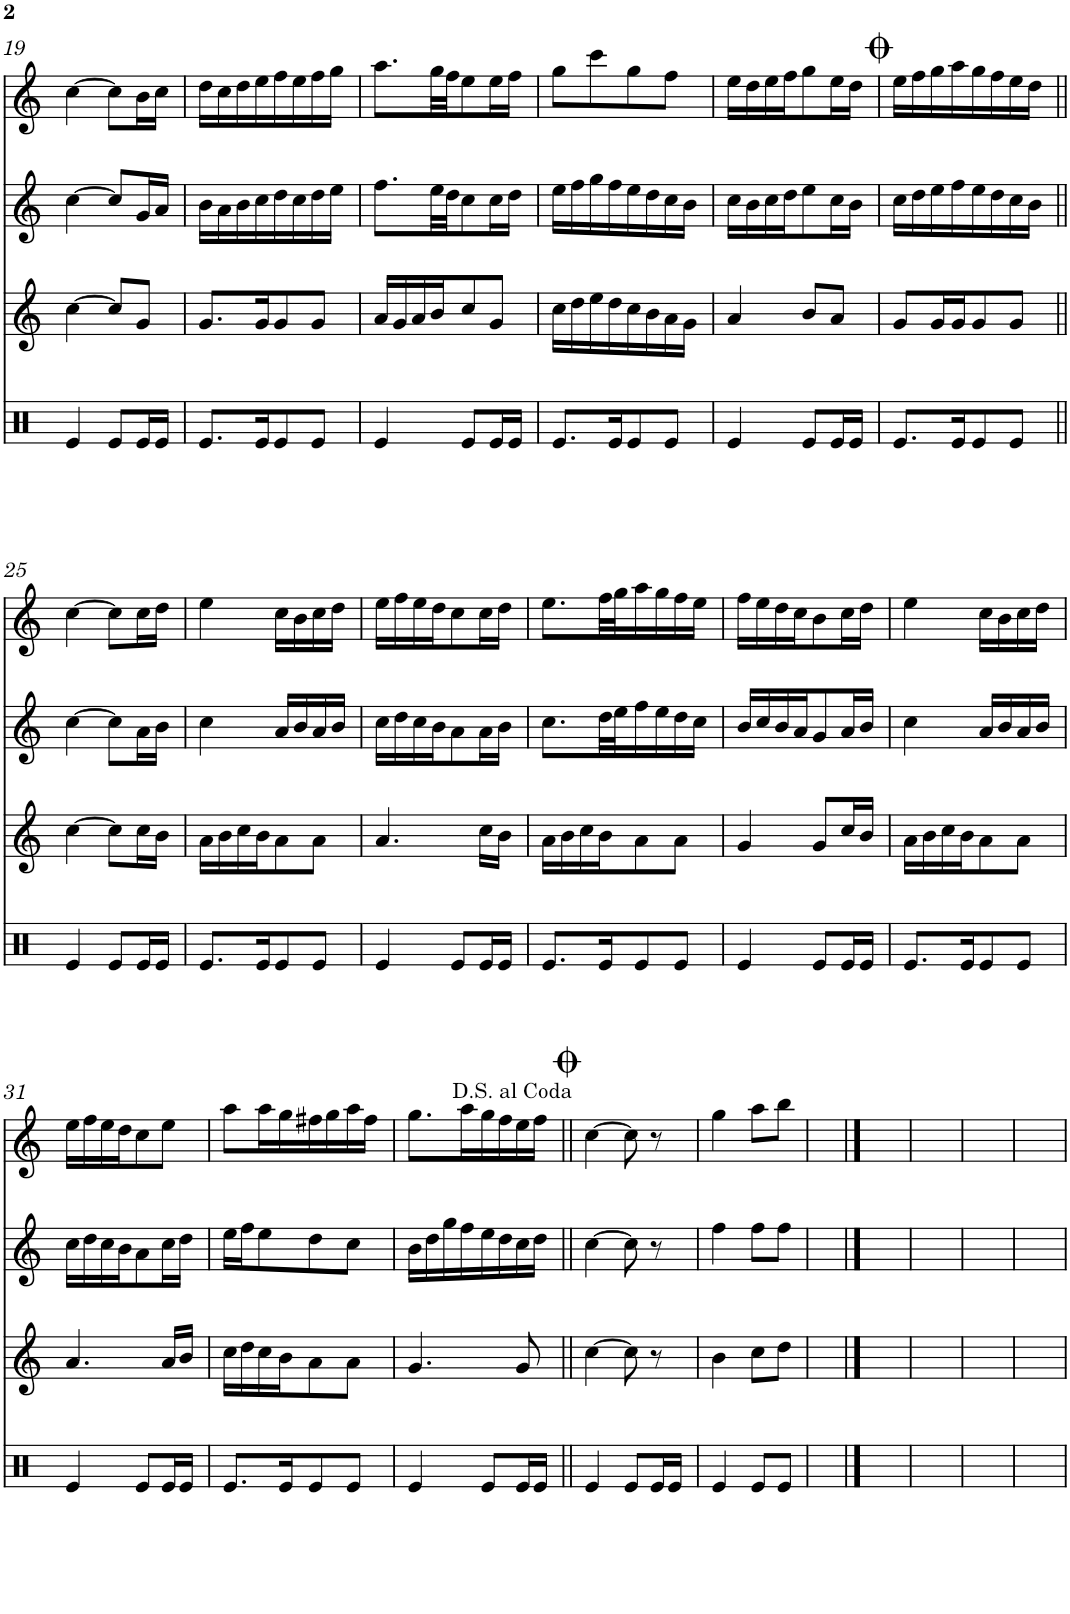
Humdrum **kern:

**kern	**kern	**kern	**kern
*part4	*part3	*part2	*part1
*staff4	*staff3	*staff2	*staff1
*I"Timbal	*I"Gralla 3	*I"Gralla 2	*I"Gralla 1
!!LO:PB:g=z
*clefX	*clefG2	*clefG2	*clefG2
*k[]	*k[]	*k[]	*k[]
*M1/8	*M1/8	*M1/8	*M1/8
=19	=19	=19	=19
[8e/	[8cc\	[8cc\	[8cc\
8ryy	8ryy	8ryy	8ryy
8e/L	8cc/L]	8cc/L]	8cc\L]
16e/L	8g/J	16g/L	16b\L
16e/JJ	.	16a/JJ	16cc\JJ
=20	=20	=20	=20
[8e/L	[8g/L	16b\LL	16dd\LL
.	.	8cc\_	8cc\_
8e/]	8cc\_	.	.
.	.	16a\	16cc\
16e/K	16g/K	16b\	16dd\
8e/	8g/	16cc\	16ee\
.	.	16dd\	16ff\
8e/J	8g/J	16cc\	16ee\
.	.	16dd\	16ff\
16ryy	16ryy	16ee\JJ	16gg\JJ
=21	=21	=21	=21
[8e/	16a/LL	[8ff\L	[8aa\L
.	16g/L]	.	.
16e/L]	16g/	16ryy	16ryy
16ryy	16a/	32ee\LL	32gg\LL
.	.	32dd\JJ	32ff\JJ
8e/L	16b/J	8cc\	8ee\
.	8cc/	.	.
16e/L	.	16cc\L	16ee\L
16e/JJ	8g/J	16dd\JJ	16ff\JJ
16ryy	.	16ryy	16ryy
=22	=22	=22	=22
[8e/L	16cc\LL	16ee\LL	8gg\L
.	16dd\	16ff\L]	.
8e/]	16ee\	16ff\	16aa\L]
.	16dd\	16gg\	8ccc\
16e/K	16cc\	16ff\	.
8e/	16b\	16ee\	8gg\
.	16a\	16dd\	.
8e/J	16g\JJ	16cc\	8ff\J
.	16ryy	16b\JJ	.
=23	=23	=23	=23
[8e/	[8a/	16cc\LL	16ee\LL
.	.	16b\	16dd\
16e/L]	8ryy	16cc\	16ee\
16ryy	.	16dd\J	16ff\J
8e/L	8b/L	8ee\	8gg\
16e/L	8a/J	16cc\L	16ee\L
16e/JJ	.	16b\JJ	16dd\JJ
=24	=24	=24	=24
[8e/L	8g/L	16cc\LL	16ee\LL
.	.	16dd\	16ff\
8e/]	8a/]	16ee\	16gg\
.	.	16ff\	16aa\
16e/K	16g/L	16ee\	16gg\
8e/	16g/J	16dd\	16ff\
.	8g/	16cc\	16ee\
8e/J	.	16b\JJ	16dd\JJ
.	8g/J	8ryy	8ryy
16ryy	.	.	.
!!LO:LB:g=z
=25||	=25||	=25||	=25||
[8e/	[8cc\	[8cc\	[8cc\
16e/L]	8ryy	8ryy	8ryy
16ryy	.	.	.
8e/L	8cc\L]	8cc\L]	8cc\L]
16e/L	16cc\L	16a\L	16cc\L
16e/JJ	16b\JJ	16b\JJ	16dd\JJ
=26	=26	=26	=26
[8e/L	16a\LL	[8cc\	[8ee\
.	8cc\_	.	.
8e/]	.	8cc\_	8cc\_
.	16b\	.	.
16e/K	16cc\	16a/LL	16cc\LL
8e/	16b\J	16b/	16b\
.	8a\	16a/	16cc\
8e/J	.	16b/JJ	16dd\JJ
.	8a\J	8ryy	8ryy
16ryy	.	.	.
=27	=27	=27	=27
[8e/	[8a/	16cc\LL	16ee\LL
.	.	8cc\]	8ee\]
16e/L]	4ryy	.	.
16ryy	.	16dd\	16ff\
8e/L	.	16cc\	16ee\
.	.	16b\J	16dd\J
16e/L	16cc\LL	8a\	8cc\
16e/JJ	16b\JJ	.	.
8ryy	8ryy	16a\L	16cc\L
.	.	16b\JJ	16dd\JJ
=28	=28	=28	=28
[8e/L	16a\LL	[8cc\L	[8ee\L
.	8a/_	.	.
8e/]	.	16ryy	16ryy
.	16b\	32dd\LL	32ff\LL
.	.	32ee\J	32gg\J
16e/K	16cc\	16ff\	16aa\
8e/	16b\J	16ee\	16gg\
.	8a\	16dd\	16ff\
8e/J	.	16cc\JJ	16ee\JJ
.	8a\J	8ryy	8ryy
16ryy	.	.	.
=29	=29	=29	=29
[8e/	[8g/	16b/LL	16ff\LL
.	.	16cc\L]	16ee\L]
16e/L]	8a/]	16cc/	16ee\
16ryy	.	16b/	16dd\
8e/L	8g/L	16a/J	16cc\J
.	.	8g/	8b\
16e/L	16cc/L	.	.
16e/JJ	16b/JJ	16a/L	16cc\L
16ryy	16ryy	16b/JJ	16dd\JJ
=30	=30	=30	=30
[8e/L	16a\LL	[8cc\	[8ee\
.	8g/]	.	.
8e/]	.	8ryy	8ryy
.	16b\	.	.
16e/K	16cc\	16a/LL	16cc\LL
8e/	16b\J	16b/	16b\
.	8a\	16a/	16cc\
8e/J	.	16b/JJ	16dd\JJ
.	8a\J	8ryy	8ryy
16ryy	.	.	.
!!LO:LB:g=z
=31	=31	=31	=31
[8e/	[8a/	16cc\LL	16ee\LL
.	.	8cc\]	8ee\]
16e/L]	4ryy	.	.
16ryy	.	16dd\	16ff\
8e/L	.	16cc\	16ee\
.	.	16b\J	16dd\J
16e/L	16a/LL	8a\	8cc\
16e/JJ	16b/JJ	.	.
8ryy	8ryy	16cc\L	8ee\J
.	.	16dd\JJ	.
=32	=32	=32	=32
[8e/L	16cc\LL	16ee\LL	8aa\L
.	8a/_	16ff\J	.
8e/]	.	8ee\	16aa\L
.	16dd\	.	16gg\
16e/K	16cc\	8dd\	16ff#X\
8e/	16b\J	.	16gg\
.	8a\	8cc\J	16aa\
8e/J	.	.	16ff#\JJ
.	8a\J	8ryy	8ryy
16ryy	.	.	.
=33	=33	=33	=33
[8e/	[8g/	16b\LL	[8gg\L
.	.	16dd\	.
16e/L]	8a/]	16gg\	16ryy
16ryy	.	16ff\	16aa\L
8e/L	8ryy	16ee\	16gg\
.	.	16dd\	16ff\
16e/L	8g/	16cc\	16ee\
16e/JJ	.	16dd\JJ	16ff\JJ
=34||	=34||	=34||	=34||
[8e/	[8cc\	[8cc\	[8cc\
8e/]	8g/_	8ryy	16gg\L]
.	.	.	16ryy
8e/L	8cc\]	8cc\]	8cc\]
16e/L	8r	8r	8r
16e/JJ	.	.	.
=35	=35	=35	=35
[8e/	[8b\	[8ff\	[8gg\
8e/]	8cc\_	8cc\_	8cc\_
8e/L	8g/]	8ff\L	8aa\L
8e/J	8cc\L	8ff\J	8bb\J
8ryy	8dd\J	8ryy	8ryy
=36	=36	=36	=36
8ryy	8ryy	8ryy	8ryy
8e/]	8b\]	8ff\]	8gg\]
==37	==37	==37	==37
8ryy	8ryy	8ryy	8ryy
=38	=38	=38	=38
8ryy	8ryy	8ryy	8ryy
=39	=39	=39	=39
8ryy	8ryy	8ryy	8ryy
=40	=40	=40	=40
8ryy	8ryy	8ryy	8ryy
=	=	=	=
*-	*-	*-	*-
